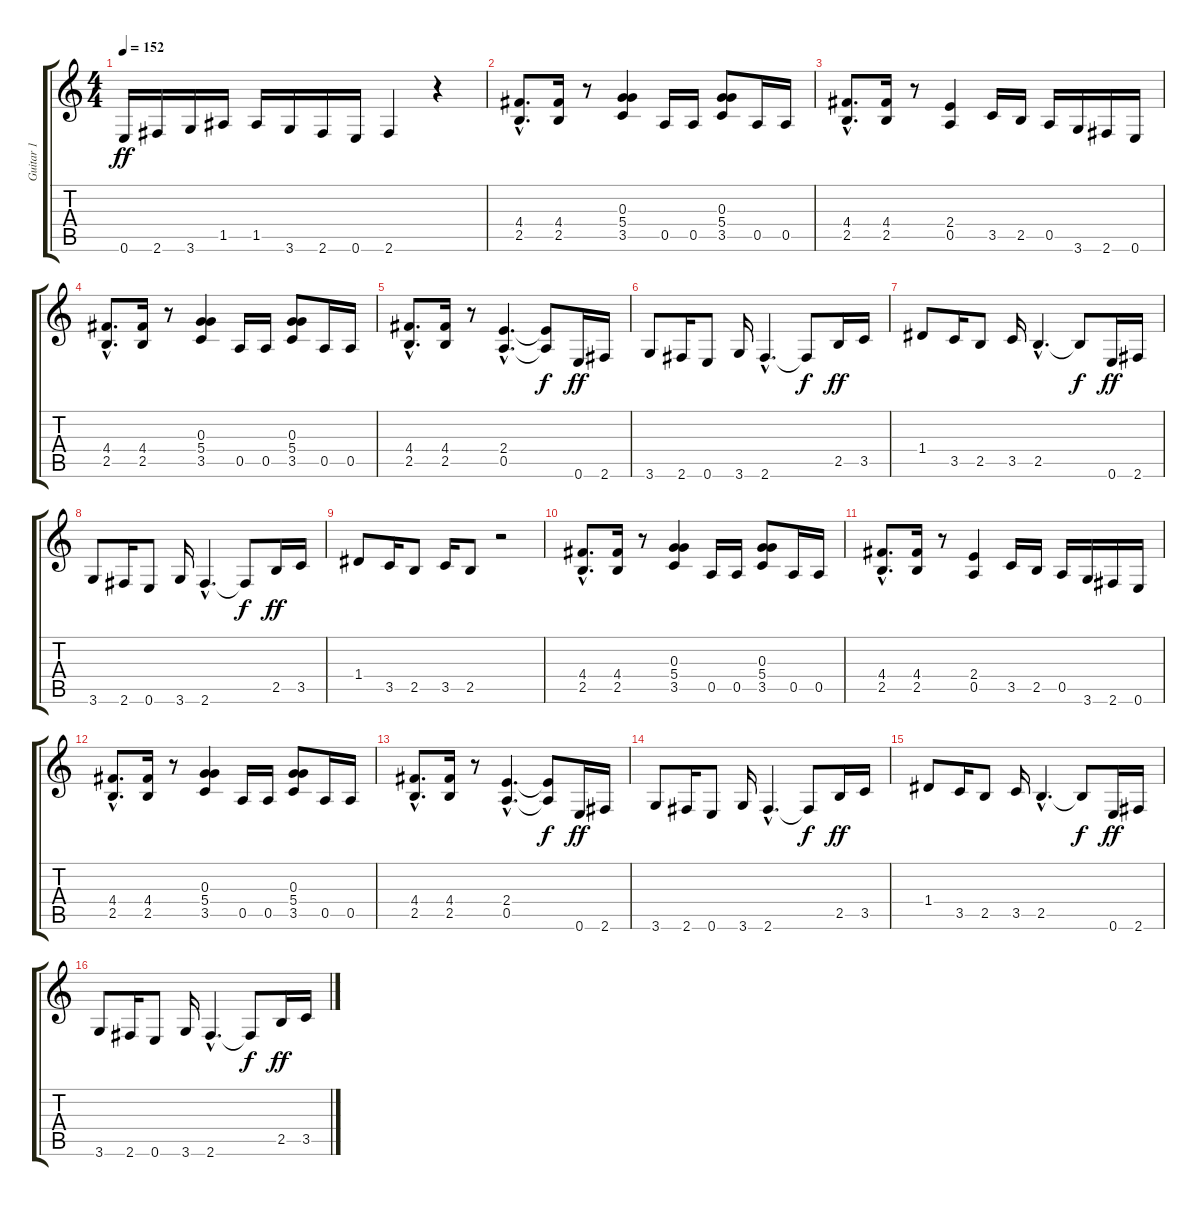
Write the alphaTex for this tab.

\track ("Guitar 1" "Guitar 1") {instrument overdrivenguitar}
\staff {score tabs}
\tuning (E4 B3 G3 D3 A2 E2) {hide}
\ts (4 4)
\tempo 152
\clef g2
\ks c
0.6.16{dy ff} 2.6.16 3.6.16 1.5.16 1.5.16 3.6.16 2.6.16 0.6.16 2.6.4 r.4 |
(4.4{hac} 2.5{hac}).8{d} (4.4 2.5).16 r.8 (0.3 5.4 3.5).4 0.5.16 0.5.16 (0.3 5.4 3.5).8 0.5.16 0.5.16 |
(4.4{hac} 2.5{hac}).8{d} (4.4 2.5).16 r.8 (2.4 0.5).4 3.5.16 2.5.16 0.5.16 3.6.16 2.6.16 0.6.16 |
(4.4{hac} 2.5{hac}).8{d} (4.4 2.5).16 r.8 (0.3 5.4 3.5).4 0.5.16 0.5.16 (0.3 5.4 3.5).8 0.5.16 0.5.16 |
(4.4{hac} 2.5{hac}).8{d} (4.4 2.5).16 r.8 (2.4{hac} 0.5{hac}).4{d} (2.4{t} 0.5{t}).8{dy f} 0.6.16{dy ff} 2.6.16 |
3.6.8 2.6.16 0.6.8 3.6.16 2.6{hac}.4{d} 2.6{t}.8{dy f} 2.5.16{dy ff} 3.5.16 |
1.4.8 3.5.16 2.5.8 3.5.16 2.5{hac}.4{d} 2.5{t}.8{dy f} 0.6.16{dy ff} 2.6.16 |
3.6.8 2.6.16 0.6.8 3.6.16 2.6{hac}.4{d} 2.6{t}.8{dy f} 2.5.16{dy ff} 3.5.16 |
1.4.8 3.5.16 2.5.8 3.5.16 2.5.8 r.2 |
(4.4{hac} 2.5{hac}).8{d} (4.4 2.5).16 r.8 (0.3 5.4 3.5).4 0.5.16 0.5.16 (0.3 5.4 3.5).8 0.5.16 0.5.16 |
(4.4{hac} 2.5{hac}).8{d} (4.4 2.5).16 r.8 (2.4 0.5).4 3.5.16 2.5.16 0.5.16 3.6.16 2.6.16 0.6.16 |
(4.4{hac} 2.5{hac}).8{d} (4.4 2.5).16 r.8 (0.3 5.4 3.5).4 0.5.16 0.5.16 (0.3 5.4 3.5).8 0.5.16 0.5.16 |
(4.4{hac} 2.5{hac}).8{d} (4.4 2.5).16 r.8 (2.4{hac} 0.5{hac}).4{d} (2.4{t} 0.5{t}).8{dy f} 0.6.16{dy ff} 2.6.16 |
3.6.8 2.6.16 0.6.8 3.6.16 2.6{hac}.4{d} 2.6{t}.8{dy f} 2.5.16{dy ff} 3.5.16 |
1.4.8 3.5.16 2.5.8 3.5.16 2.5{hac}.4{d} 2.5{t}.8{dy f} 0.6.16{dy ff} 2.6.16 |
3.6.8 2.6.16 0.6.8 3.6.16 2.6{hac}.4{d} 2.6{t}.8{dy f} 2.5.16{dy ff} 3.5.16
